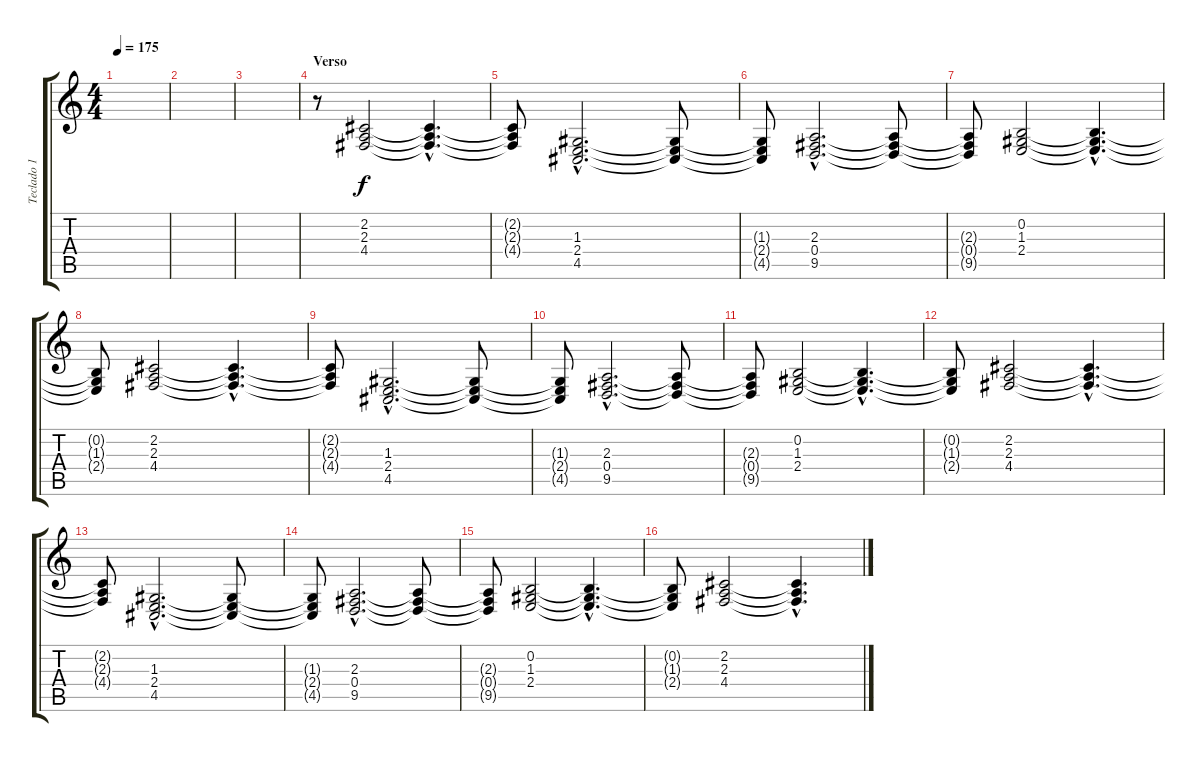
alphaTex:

\track ("Teclado 1" "Teclado 1") {instrument brightacousticpiano}
\staff {score tabs}
\tuning (E4 B3 G3 D3 A2 E2) {hide}
\ts (4 4)
\tempo 175
\clef g2
\ks c
|
|
|
\section ("" "Verso")
r.8 (2.2 2.3 4.4).2{instrument pad2warm} (2.2{hac t} 2.3{hac t} 4.4{hac t}).4{d} |
(2.2{t} 2.3{t} 4.4{t}).8 (1.3{hac} 2.4{hac} 4.5{hac}).2{d} (1.3{t} 2.4{t} 4.5{t}).8 |
(1.3{t} 2.4{t} 4.5{t}).8 (2.3{hac} 0.4{hac} 9.5{hac}).2{d} (2.3{t} 0.4{t} 9.5{t}).8 |
(2.3{t} 0.4{t} 9.5{t}).8 (0.2 1.3 2.4).2 (0.2{hac t} 1.3{hac t} 2.4{hac t}).4{d} |
(0.2{t} 1.3{t} 2.4{t}).8 (2.2 2.3 4.4).2{instrument pad2warm} (2.2{hac t} 2.3{hac t} 4.4{hac t}).4{d} |
(2.2{t} 2.3{t} 4.4{t}).8 (1.3{hac} 2.4{hac} 4.5{hac}).2{d} (1.3{t} 2.4{t} 4.5{t}).8 |
(1.3{t} 2.4{t} 4.5{t}).8 (2.3{hac} 0.4{hac} 9.5{hac}).2{d} (2.3{t} 0.4{t} 9.5{t}).8 |
(2.3{t} 0.4{t} 9.5{t}).8 (0.2 1.3 2.4).2 (0.2{hac t} 1.3{hac t} 2.4{hac t}).4{d} |
(0.2{t} 1.3{t} 2.4{t}).8 (2.2 2.3 4.4).2{instrument pad2warm} (2.2{hac t} 2.3{hac t} 4.4{hac t}).4{d} |
(2.2{t} 2.3{t} 4.4{t}).8 (1.3{hac} 2.4{hac} 4.5{hac}).2{d} (1.3{t} 2.4{t} 4.5{t}).8 |
(1.3{t} 2.4{t} 4.5{t}).8 (2.3{hac} 0.4{hac} 9.5{hac}).2{d} (2.3{t} 0.4{t} 9.5{t}).8 |
(2.3{t} 0.4{t} 9.5{t}).8 (0.2 1.3 2.4).2 (0.2{hac t} 1.3{hac t} 2.4{hac t}).4{d} |
(0.2{t} 1.3{t} 2.4{t}).8 (2.2 2.3 4.4).2{instrument pad2warm} (2.2{hac t} 2.3{hac t} 4.4{hac t}).4{d}
